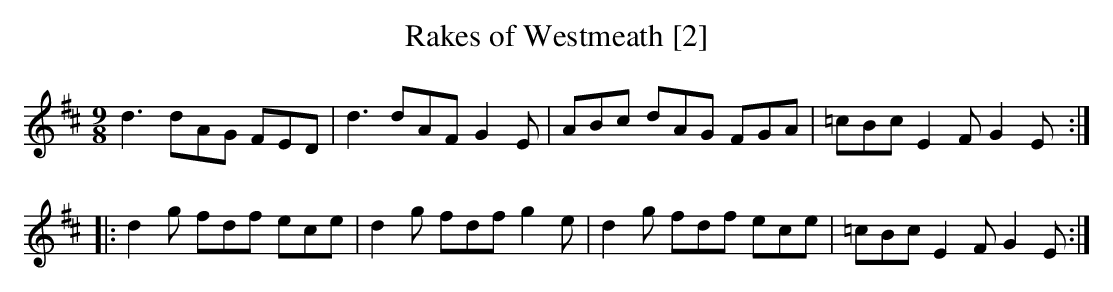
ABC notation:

X:1
T:Rakes of Westmeath [2]
M:9/8
L:1/8
K:D
d3 dAG FED|d3 dAF G2E|ABc dAG FGA|=cBc E2F G2E:|
|:d2g fdf ece|d2g fdf g2e|d2g fdf ece|=cBc E2F G2E:|]
